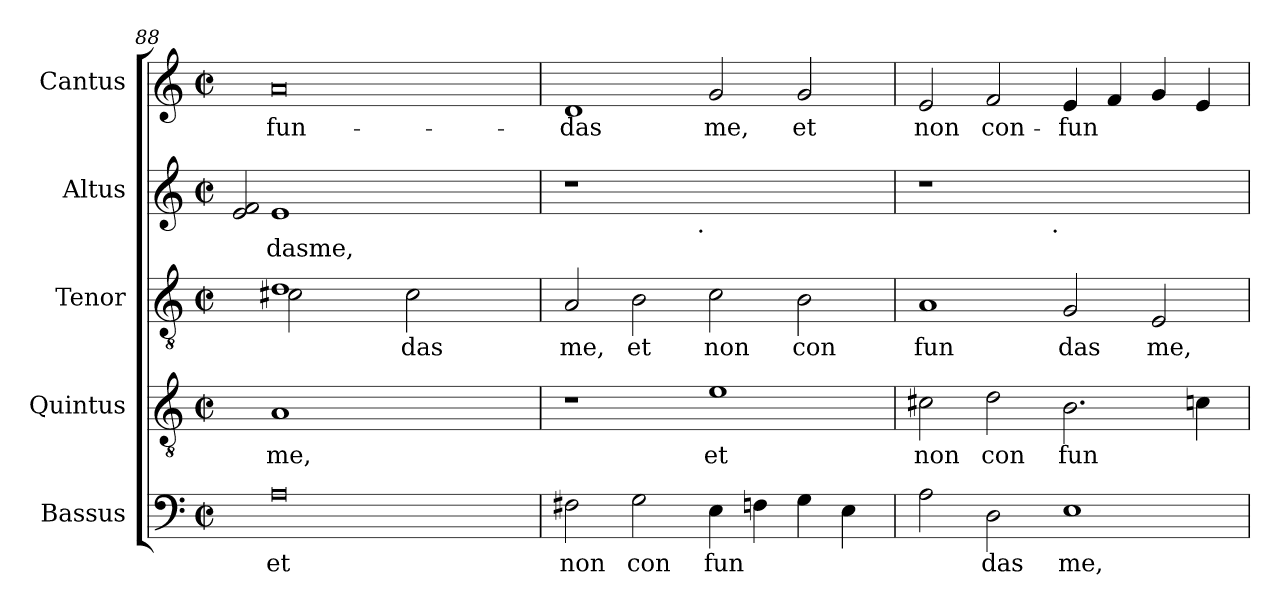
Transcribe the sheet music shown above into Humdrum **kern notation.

**kern	**text	**kern	**text	**kern	**text	**kern	**text	**kern	**text
*part5	*part5	*part4	*part4	*part3	*part3	*part2	*part2	*part1	*part1
*staff5	*staff5	*staff4	*staff4	*staff3	*staff3	*staff2	*staff2	*staff1	*staff1
*I"Bassus	*	*I"Quintus	*	*I"Tenor	*	*I"Altus	*	*I"Cantus	*
!!LO:PB:g=z
*clefF4	*	*clefGv2	*	*clefGv2	*	*clefG2	*	*clefG2	*
*k[]	*	*k[]	*	*k[]	*	*k[]	*	*k[]	*
*C:	*	*C:	*	*C:	*	*C:	*	*C:	*
*M2/2	*	*M2/2	*	*M2/2	*	*M2/2	*	*M2/2	*
*met(c|)	*	*met(c|)	*	*met(c|)	*	*met(c|)	*	*met(c|)	*
=88	=88	=88	=88	=88	=88	=88	=88	=88	=88
!	!LO:LY:b:cj	!	!LO:LY:b:cj	!	!LO:LY:b	!	!LO:LY:b:cj	!	!LO:LY:b:cj
*	*	*	*	*^	*	*^	*	*	*
0A	et	1A	me,	1d	2c#X\	.	1e	2f/ 2e/	dasme,	0a	fun-
.	.	.	.	.	2ryy	.	.	1ryy	.	.	.
!	!	!	!	!	!	!LO:LY:b	!	!	!	!	!
.	.	1ryy	.	2c#\	1ryy	das	1ryy	.	.	.	.
.	.	.	.	2ryy	.	.	.	2ryy	.	.	.
*	*	*	*	*v	*v	*	*	*	*	*	*
=89	=89	=89	=89	=89	=89	=89	=89	=89	=89	=89
!	!LO:LY:b:cj	!	!	!	!LO:LY:b	!	!	!	!	!LO:LY:b:cj
2F#X\	non	1r	.	2A/	me,	1r	2ryy	.	1d	-das
!	!LO:LY:b:cj	!	!	!	!LO:LY:b	!	!	!	!	!
2G\	con	.	.	2B\	et	.	4...ryy	.	.	.
!	!	!	!	!	!	!	!LO:TX:b:t=.	!	!	!
.	.	.	.	.	.	.	1ryy	.	.	.
!	!LO:LY:b:cj	!	!LO:LY:b:cj	!	!LO:LY:b	!	!	!	!	!LO:LY:b:cj
4E\	fun	1e	et	2c\	non	1ryy	.	.	2g/	me,
!	!LO:LY:b:cj	!	!	!	!	!	!	!	!	!
4Fn\	.	.	.	.	.	.	.	.	.	.
!	!LO:LY:b:cj	!	!	!	!LO:LY:b	!	!	!	!	!LO:LY:b:cj
4G\	.	.	.	2B\	con	.	.	.	2g/	et
!	!LO:LY:b:cj	!	!	!	!	!	!	!	!	!
4E\	.	.	.	.	.	.	.	.	.	.
.	.	.	.	.	.	.	32ryy	.	.	.
=90	=90	=90	=90	=90	=90	=90	=90	=90	=90	=90
!	!LO:LY:b:cj	!	!LO:LY:b:cj	!	!LO:LY:b	!	!	!	!	!LO:LY:b:cj
2A\	.	2c#X\	non	1A	fun	1r	2ryy	.	2e/	non
!	!LO:LY:b:cj	!	!LO:LY:b:cj	!	!	!	!	!	!	!LO:LY:b:cj
2D\	das	2d\	con	.	.	.	4...ryy	.	2f/	con-
!	!	!	!	!	!	!	!LO:TX:b:t=.	!	!	!
.	.	.	.	.	.	.	1ryy	.	.	.
!	!LO:LY:b:cj	!	!LO:LY:b:cj	!	!LO:LY:b	!	!	!	!	!LO:LY:b:cj
1E	me,	2.B\	fun	2G/	das	1ryy	.	.	4e/	-fun-
!	!	!	!	!	!	!	!	!	!	!LO:LY:b:cj
.	.	.	.	.	.	.	.	.	4f/	--
!	!	!	!	!	!LO:LY:b	!	!	!	!	!LO:LY:b:cj
.	.	.	.	2E/	me,	.	.	.	4g/	--
!	!	!	!LO:LY:b:cj	!	!	!	!	!	!	!LO:LY:b:cj
.	.	4cn\	.	.	.	.	.	.	4e/	--
.	.	.	.	.	.	.	32ryy	.	.	.
*	*	*	*	*	*	*v	*v	*	*	*
=	=	=	=	=	=	=	=	=	=
*-	*-	*-	*-	*-	*-	*-	*-	*-	*-
